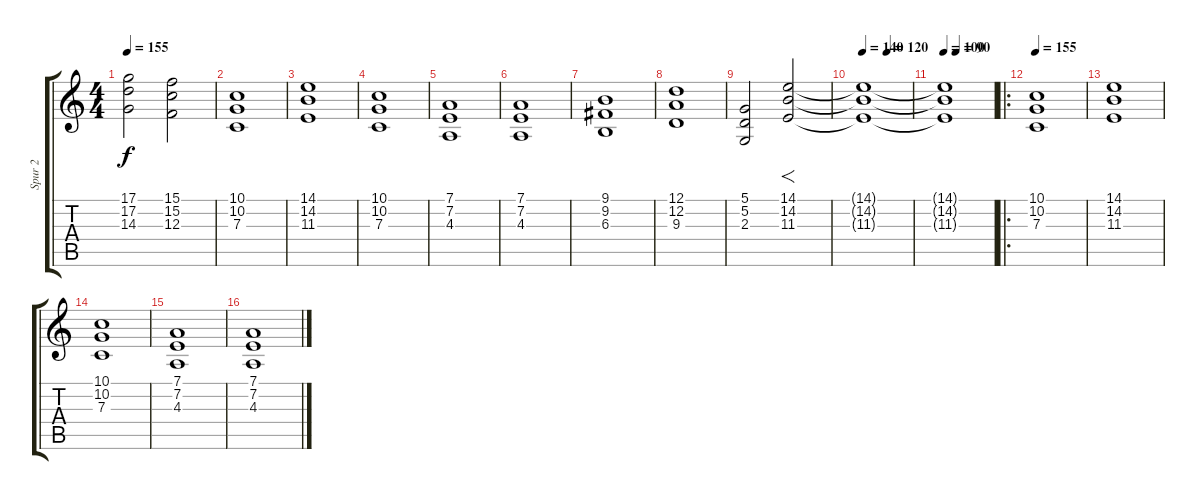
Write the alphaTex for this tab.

\track ("Spur 2" "Spur 2") {instrument stringensemble1}
\staff {score tabs}
\tuning (D4 A3 F3 C3 G2 D2) {hide}
\ts (4 4)
\tempo 155
\clef g2
\ks c
(17.1 17.2 14.3).2{dy f} (15.1 15.2 12.3).2 |
(10.1 10.2 7.3).1 |
(14.1 14.2 11.3).1 |
(10.1 10.2 7.3).1 |
(7.1 7.2 4.3).1 |
(7.1 7.2 4.3).1 |
(9.1 9.2 6.3).1 |
(12.1 12.2 9.3).1 |
(5.1 5.2 2.3).2 (14.1 14.2 11.3).2{f} |
\tempo 140
\tempo (120 0.5)
(14.1{t} 14.2{t} 11.3{t}).1 |
\tempo 100
\tempo (90 0.25)
(14.1{t} 14.2{t} 11.3{t}).1 |
\ro
\tempo 155
(10.1 10.2 7.3).1 |
(14.1 14.2 11.3).1 |
(10.1 10.2 7.3).1 |
(7.1 7.2 4.3).1 |
(7.1 7.2 4.3).1
